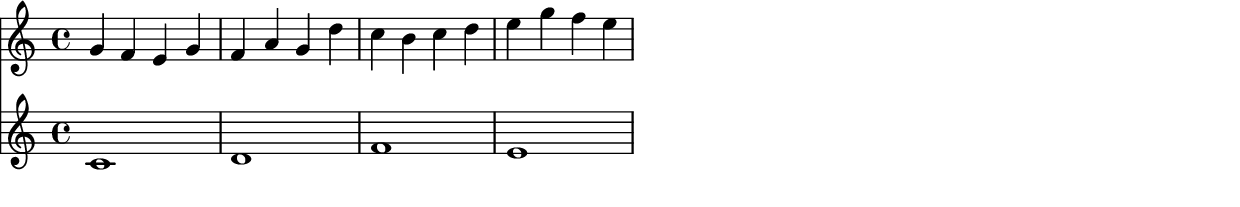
\include "lilypond-book-preamble.ly"
\paper {
  #(define dump-extents #t)

  indent = 0\mm
  line-width = 210\mm - 2.0 * 0.4\in
  ragged-right = ##t
  force-assignment = #""
  line-width = #(- line-width (* mm  3.000000))
}
\header {
  title = ""
  composer = ""
}
\layout {
}

<<
    \new Staff {   \set Staff.instrumentName = "" \set Staff.shortInstrumentName = "" \time 4/4 \clef treble {   g'4 f'4 e'4 g'4
                                                                                                             } f'4 a'4 g'4 d''4 c''4 b'4 c''4 d''4 e''4 g''4 f''4 e''4
               }
    \new Staff {   \set Staff.instrumentName = "" \set Staff.shortInstrumentName = "" \time 4/4 \clef treble c'1 d'1 f'1 e'1
               }
>>